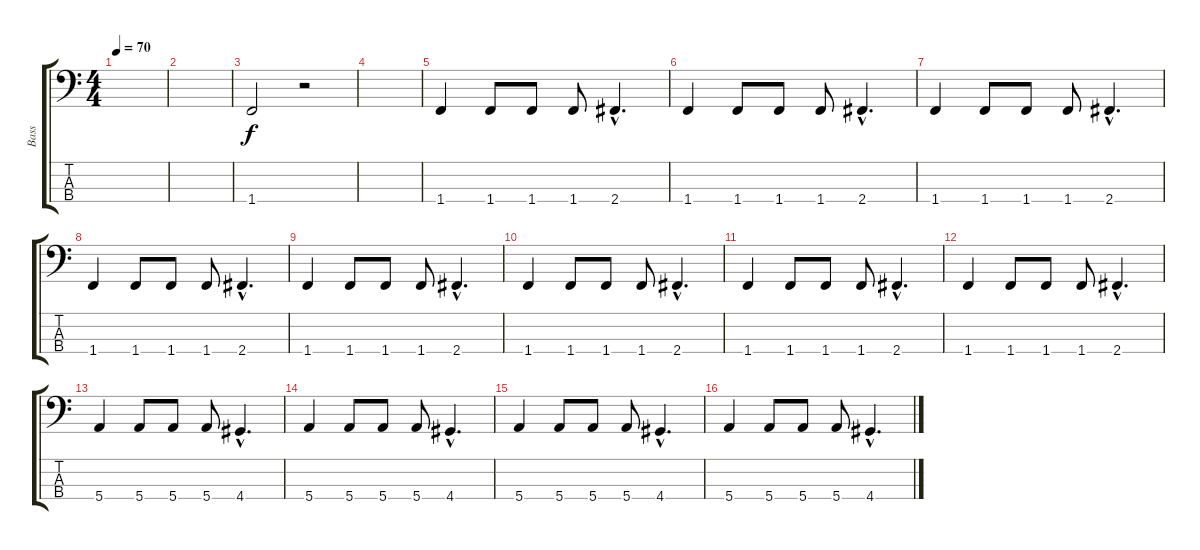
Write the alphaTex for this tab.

\track ("Bass" "Bass") {instrument electricbassfinger}
\staff {score tabs}
\tuning (G2 D2 A1 E1) {hide}
\ts (4 4)
\tempo 70
\clef f4
\ks c
|
|
1.4.2 r.2 |
|
1.4.4 1.4.8 1.4.8 1.4.8 2.4{hac}.4{d} |
1.4.4 1.4.8 1.4.8 1.4.8 2.4{hac}.4{d} |
1.4.4 1.4.8 1.4.8 1.4.8 2.4{hac}.4{d} |
1.4.4 1.4.8 1.4.8 1.4.8 2.4{hac}.4{d} |
1.4.4 1.4.8 1.4.8 1.4.8 2.4{hac}.4{d} |
1.4.4 1.4.8 1.4.8 1.4.8 2.4{hac}.4{d} |
1.4.4 1.4.8 1.4.8 1.4.8 2.4{hac}.4{d} |
1.4.4 1.4.8 1.4.8 1.4.8 2.4{hac}.4{d} |
5.4.4 5.4.8 5.4.8 5.4.8 4.4{hac}.4{d} |
5.4.4 5.4.8 5.4.8 5.4.8 4.4{hac}.4{d} |
5.4.4 5.4.8 5.4.8 5.4.8 4.4{hac}.4{d} |
5.4.4 5.4.8 5.4.8 5.4.8 4.4{hac}.4{d}
